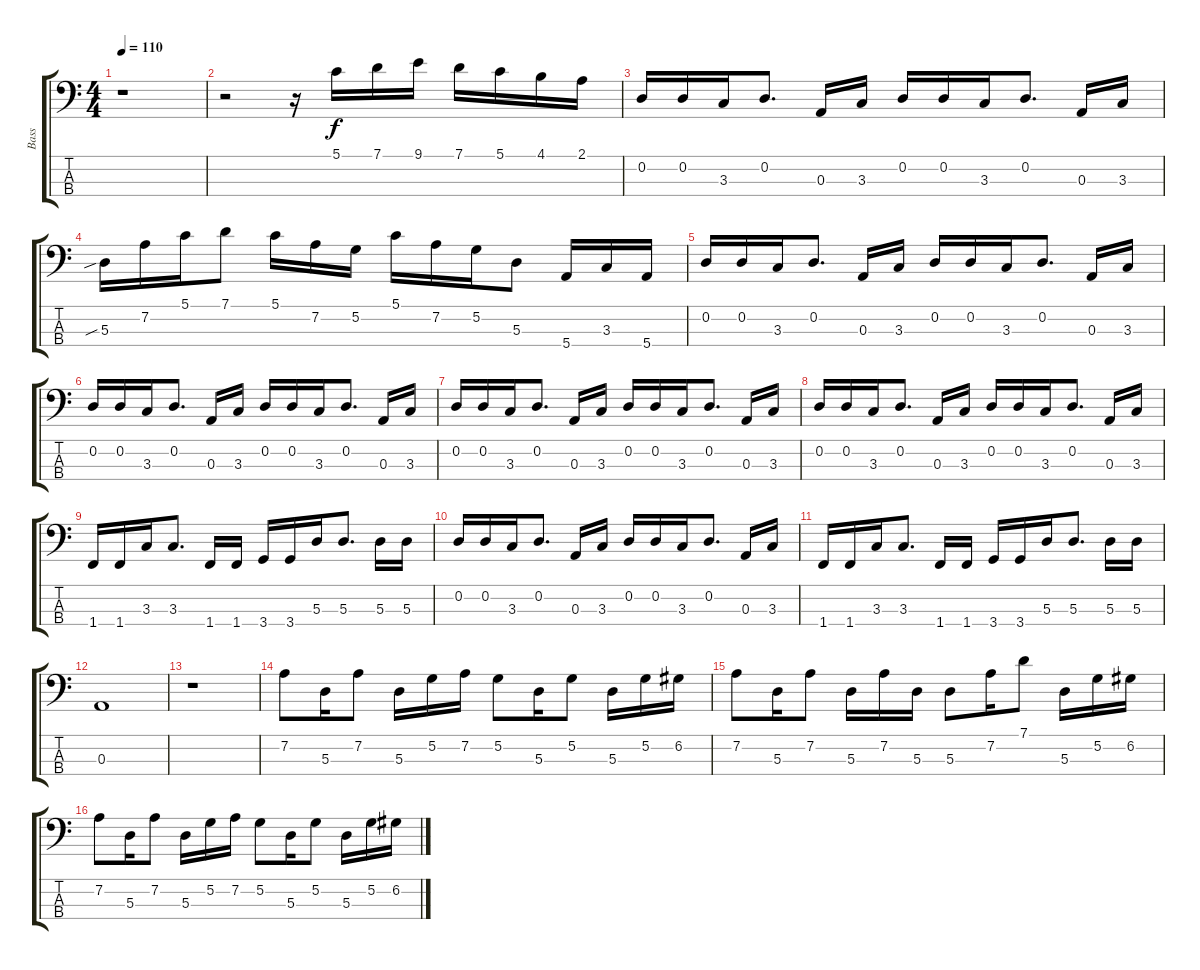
\track ("Bass" "Bass") {instrument electricbassfinger}
\staff {score tabs}
\tuning (G2 D2 A1 E1) {hide}
\ts (4 4)
\tempo 110
\clef f4
\ks c
r.1{dy f} |
r.2 r.16 5.1.16 7.1.16 9.1.16 7.1.16 5.1.16 4.1.16 2.1.16 |
0.2.16 0.2.16 3.3.16 0.2.8{d} 0.3.16 3.3.16 0.2.16 0.2.16 3.3.16 0.2.8{d} 0.3.16 3.3.16 |
5.3{sib}.16 7.2.16 5.1.16 7.1.8 5.1.16 7.2.16 5.2.16 5.1.16 7.2.16 5.2.16 5.3.8 5.4.16 3.3.16 5.4.16 |
0.2.16 0.2.16 3.3.16 0.2.8{d} 0.3.16 3.3.16 0.2.16 0.2.16 3.3.16 0.2.8{d} 0.3.16 3.3.16 |
0.2.16 0.2.16 3.3.16 0.2.8{d} 0.3.16 3.3.16 0.2.16 0.2.16 3.3.16 0.2.8{d} 0.3.16 3.3.16 |
0.2.16 0.2.16 3.3.16 0.2.8{d} 0.3.16 3.3.16 0.2.16 0.2.16 3.3.16 0.2.8{d} 0.3.16 3.3.16 |
0.2.16 0.2.16 3.3.16 0.2.8{d} 0.3.16 3.3.16 0.2.16 0.2.16 3.3.16 0.2.8{d} 0.3.16 3.3.16 |
1.4.16 1.4.16 3.3.16 3.3.8{d} 1.4.16 1.4.16 3.4.16 3.4.16 5.3.16 5.3.8{d} 5.3.16 5.3.16 |
0.2.16 0.2.16 3.3.16 0.2.8{d} 0.3.16 3.3.16 0.2.16 0.2.16 3.3.16 0.2.8{d} 0.3.16 3.3.16 |
1.4.16 1.4.16 3.3.16 3.3.8{d} 1.4.16 1.4.16 3.4.16 3.4.16 5.3.16 5.3.8{d} 5.3.16 5.3.16 |
0.3.1 |
r.1 |
7.2.8 5.3.16 7.2.8 5.3.16 5.2.16 7.2.16 5.2.8 5.3.16 5.2.8 5.3.16 5.2.16 6.2.16 |
7.2.8 5.3.16 7.2.8 5.3.16 7.2.16 5.3.16 5.3.8 7.2.16 7.1.8 5.3.16 5.2.16 6.2.16 |
7.2.8 5.3.16 7.2.8 5.3.16 5.2.16 7.2.16 5.2.8 5.3.16 5.2.8 5.3.16 5.2.16 6.2.16
